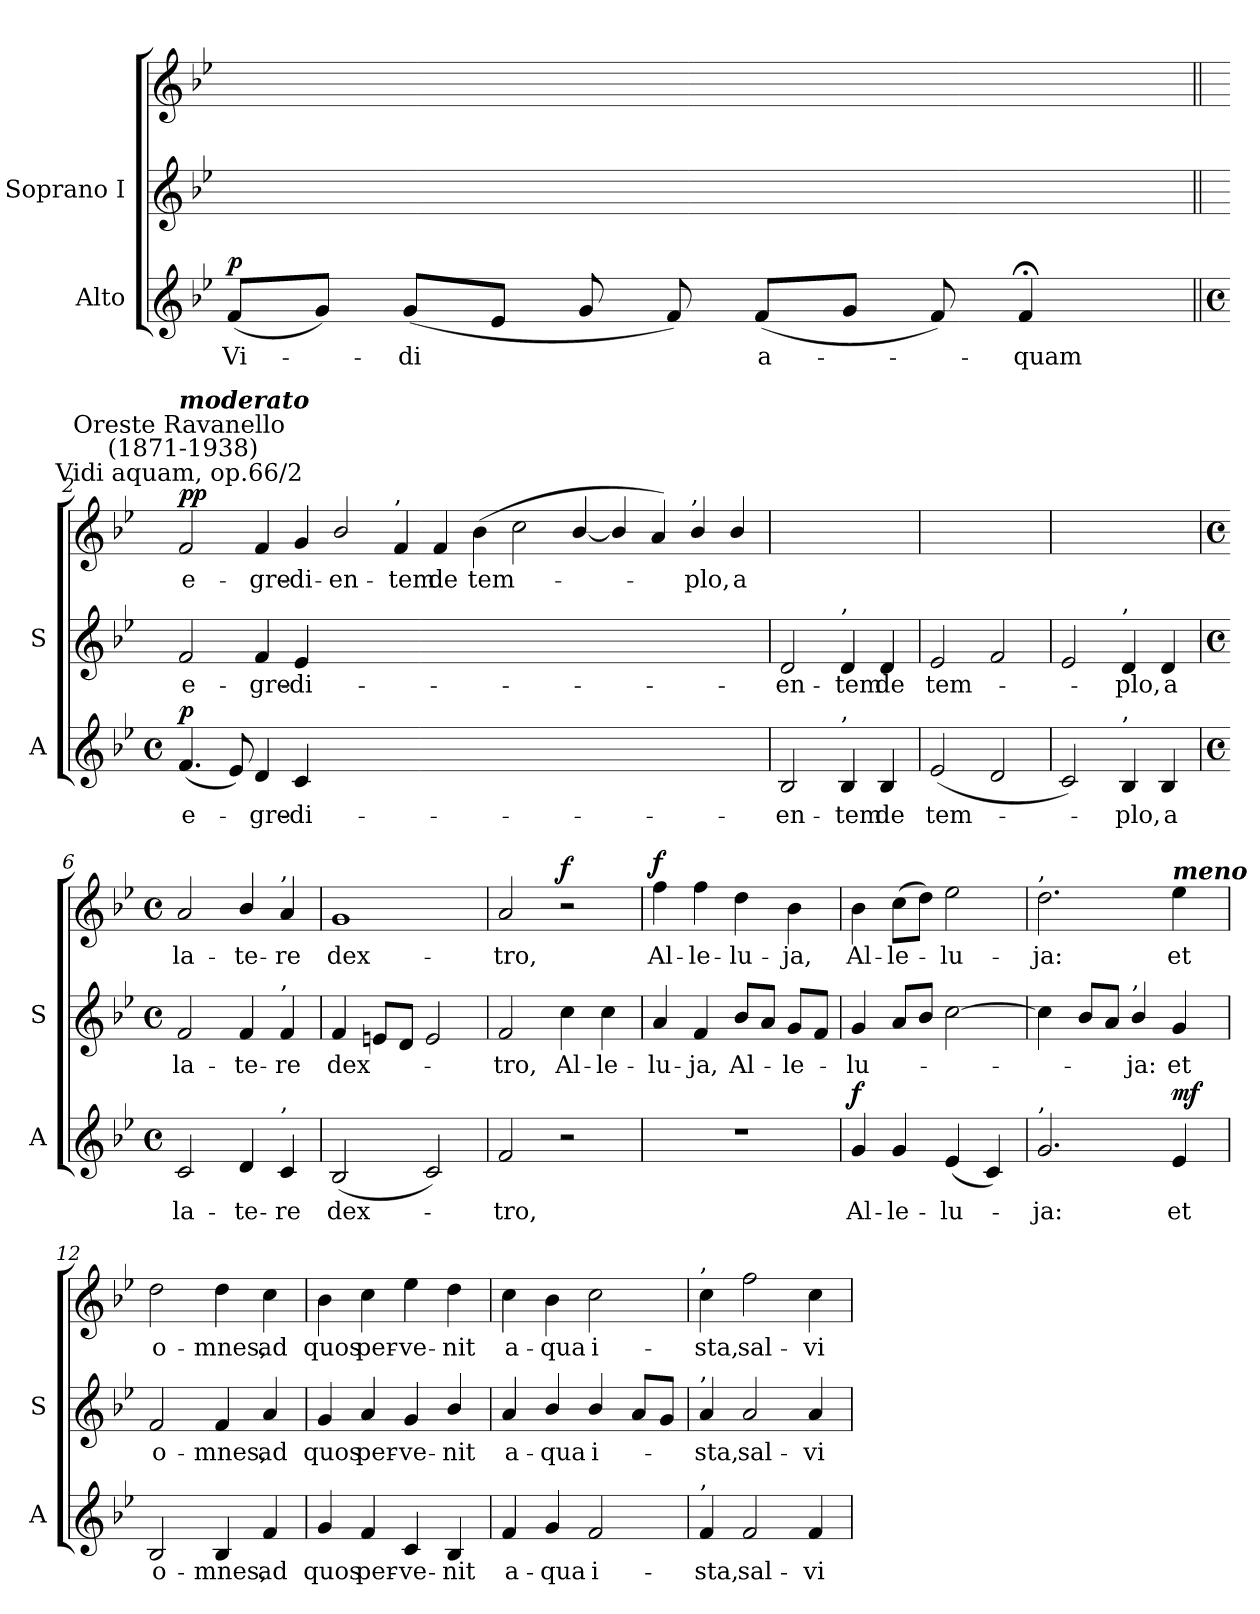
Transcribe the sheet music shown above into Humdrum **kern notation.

**kern	**text	**dynam	**kern	**text	**kern	**text	**dynam
*part2	*part2	*part2	*part1	*part1	*part1	*part1	*part1
*staff3	*staff3	*staff3	*staff2	*staff2	*staff1	*staff1	*staff1/2
*I"Alto	*	*	*I"Soprano I	*	*	*	*
*I'A	*	*	*I'S	*	*	*	*
*clefG2	*	*	*clefG2	*	*clefG2	*	*
*k[b-e-]	*	*	*k[b-e-]	*	*k[b-e-]	*	*
*B-:	*	*	*B-:	*	*B-:	*	*
=1	=1	=1	=1	=1	=1	=1	=1
!	!LO:LY:b	!LO:DY:b	!	!	!	!	!
(<8fL	Vi-	p	2ryy	.	2ryy	.	.
8gJ)	.	.	.	.	.	.	.
!	!LO:LY:b	!	!	!	!	!	!
(<8gL	di	.	.	.	.	.	.
8e-J	.	.	.	.	.	.	.
8g	.	.	2ryy	.	2ryy	.	.
8f)	.	.	.	.	.	.	.
!	!LO:LY:b	!	!	!	!	!	!
(<8fL	a-	.	.	.	.	.	.
8gJ	.	.	.	.	.	.	.
8f)	.	.	4ryy	.	4ryy	.	.
!	!LO:LY:b	!	!	!	!	!	!
4f;<	quam	.	.	.	.	.	.
.	.	.	8ryy	.	8ryy	.	.
=2||	=2||	=2||	=2||	=2||	=2||	=2||	=2||
*M4/4	*	*	*	*	*	*	*
*met(c)	*	*	*	*	*	*	*
!	!	!	!	!	!LO:TX:a:cj:t=Vidi aquam, op.66/2	!	!
!	!	!	!	!	!LO:TX:a:cj:t=Oreste Ravanello\n (1871-1938)	!	!
!	!	!	!	!	!LO:TX:a:Bi:t=moderato	!	!
!	!LO:LY:b	!LO:DY:b	!	!LO:LY:b	!	!LO:LY:b	!LO:DY:b=2
!	!	!	!	!	!	!	!LO:DY:n=1:b
(<4.f	e-	p	2f	e-	2f	e-	p p
8e-)	.	.	.	.	.	.	.
!	!LO:LY:b	!	!	!LO:LY:b	!	!LO:LY:b	!
4d	gre-	.	4f	-gre-	4f	-gre-	.
!	!LO:LY:b	!	!	!LO:LY:b	!	!LO:LY:b	!
4c	-di-	.	4e-	-di-	4g	-di-	.
!	!	!	!	!	!	!LO:LY:b	!
0.ryy	.	.	0.ryy	.	2b-/	-en-	.
!	!	!	!	!	!LO:TX:a:t=,	!	!
!	!	!	!	!	!	!LO:LY:b	!
.	.	.	.	.	4f	-tem	.
!	!	!	!	!	!	!LO:LY:b	!
.	.	.	.	.	4f	de	.
!	!	!	!	!	!	!LO:LY:b	!
.	.	.	.	.	(<4b-	tem-	.
.	.	.	.	.	2cc	.	.
.	.	.	.	.	[4b-/	.	.
.	.	.	.	.	4b-/]	.	.
.	.	.	.	.	4a)	.	.
!	!	!	!	!	!LO:TX:a:t=,	!	!
!	!	!	!	!	!	!LO:LY:b	!
.	.	.	.	.	4b-/	plo,	.
!	!	!	!	!	!	!LO:LY:b	!
.	.	.	.	.	4b-/	a	.
=3	=3	=3	=3	=3	=3	=3	=3
!	!LO:LY:b	!	!	!LO:LY:b	!	!	!
2B-	-en-	.	2d	-en-	1ryy	.	.
!	!	!	!LO:TX:a:t=,	!	!	!	!
!LO:TX:a:t=,	!	!	!	!	!	!	!
!	!LO:LY:b	!	!	!LO:LY:b	!	!	!
4B-	-tem	.	4d	-tem	.	.	.
!	!LO:LY:b	!	!	!LO:LY:b	!	!	!
4B-	de	.	4d	de	.	.	.
=4	=4	=4	=4	=4	=4	=4	=4
!	!LO:LY:b	!	!	!LO:LY:b	!	!	!
(<2e-	tem-	.	2e-	tem-	1ryy	.	.
2d	.	.	2f	.	.	.	.
=5	=5	=5	=5	=5	=5	=5	=5
2c)	.	.	2e-	.	1ryy	.	.
!	!	!	!LO:TX:a:t=,	!	!	!	!
!LO:TX:a:t=,	!	!	!	!	!	!	!
!	!LO:LY:b	!	!	!LO:LY:b	!	!	!
4B-	plo,	.	4d	plo,	.	.	.
!	!LO:LY:b	!	!	!LO:LY:b	!	!	!
4B-	a	.	4d	a	.	.	.
!!LO:LB:g=z
=6	=6	=6	=6	=6	=6	=6	=6
*M4/4	*	*	*M4/4	*	*M4/4	*	*
*met(c)	*	*	*met(c)	*	*met(c)	*	*
!	!LO:LY:b	!	!	!LO:LY:b	!	!LO:LY:b	!
2c	la-	.	2f	la-	2a	la-	.
!	!LO:LY:b	!	!	!LO:LY:b	!	!LO:LY:b	!
4d	-te-	.	4f	-te-	4b-/	-te-	.
!	!	!	!	!	!LO:TX:a:t=,	!	!
!	!	!	!LO:TX:a:t=,	!	!	!	!
!LO:TX:a:t=,	!	!	!	!	!	!	!
!	!LO:LY:b	!	!	!LO:LY:b	!	!LO:LY:b	!
4c	-re	.	4f	-re	4a	-re	.
=7	=7	=7	=7	=7	=7	=7	=7
!	!LO:LY:b	!	!	!LO:LY:b	!	!LO:LY:b	!
(<2B-	dex-	.	4f	-dex-	1g	dex-	.
.	.	.	8enL	.	.	.	.
.	.	.	8dJ	.	.	.	.
2c)	.	.	2e	.	.	.	.
=8	=8	=8	=8	=8	=8	=8	=8
!	!LO:LY:b	!	!	!LO:LY:b	!	!LO:LY:b	!
2f	tro,	.	2f	tro,	2a	tro,	.
!	!	!	!	!LO:LY:b	!	!	!LO:DY:b=2
2r	.	.	4cc	Al-	2r	.	f
!	!	!	!	!LO:LY:b	!	!	!
.	.	.	4cc	-le-	.	.	.
=9	=9	=9	=9	=9	=9	=9	=9
!	!	!	!	!LO:LY:b	!	!LO:LY:b	!LO:DY:b
1r	.	.	4a	lu-	4ff	-Al-	f
!	!	!	!	!LO:LY:b	!	!LO:LY:b	!
.	.	.	4f	-ja,	4ff	-le-	.
!	!	!	!	!LO:LY:b	!	!LO:LY:b	!
.	.	.	8b-L	Al-	4dd	-lu-	.
.	.	.	8aJ	.	.	.	.
!	!	!	!	!LO:LY:b	!	!LO:LY:b	!
.	.	.	8gL	le-	4b-	-ja,	.
.	.	.	8fJ	.	.	.	.
=10	=10	=10	=10	=10	=10	=10	=10
!	!LO:LY:b	!LO:DY:b	!	!LO:LY:b	!	!LO:LY:b	!
4g	Al-	f	4g	-lu-	4b-	Al-	.
!	!LO:LY:b	!	!	!	!	!LO:LY:b	!
4g	-le-	.	8aL	.	(>8ccL	-le-	.
.	.	.	8b-J	.	8ddJ)	.	.
!	!LO:LY:b	!	!	!	!	!LO:LY:b	!
(<4e-	-lu-	.	[2cc	.	2ee-	lu-	.
4c)	.	.	.	.	.	.	.
=11	=11	=11	=11	=11	=11	=11	=11
!	!	!	!	!	!LO:TX:a:t=,	!	!
!LO:TX:a:t=,	!	!	!	!	!	!	!
!	!LO:LY:b	!	!	!	!	!LO:LY:b	!
2.g	ja:	.	4cc]	.	2.dd	ja:	.
.	.	.	8b-L	.	.	.	.
.	.	.	8aJ	.	.	.	.
!	!	!	!LO:TX:a:t=,	!	!	!	!
!	!	!	!	!LO:LY:b	!	!	!
.	.	.	4b-/	ja:	.	.	.
!	!	!	!	!	!LO:TX:a:Bi:t=meno	!	!
!	!LO:LY:b	!LO:DY:b	!	!LO:LY:b	!	!LO:LY:b	!LO:DY:b=2
!	!	!	!	!	!	!	!LO:DY:n=1:b
4e-	et	mf	4g	et	4ee-	et	mf mf
=12	=12	=12	=12	=12	=12	=12	=12
!	!LO:LY:b	!	!	!LO:LY:b	!	!LO:LY:b	!
2B-	o-	.	2f	o-	2dd	o-	.
!	!LO:LY:b	!	!	!LO:LY:b	!	!LO:LY:b	!
4B-	-mnes,	.	4f	-mnes,	4dd	-mnes,	.
!	!LO:LY:b	!	!	!LO:LY:b	!	!LO:LY:b	!
4f	ad	.	4a	ad	4cc	ad	.
!!LO:LB:g=z
=13	=13	=13	=13	=13	=13	=13	=13
!	!LO:LY:b	!	!	!LO:LY:b	!	!LO:LY:b	!
4g	quos	.	4g	quos	4b-	quos	.
!	!LO:LY:b	!	!	!LO:LY:b	!	!LO:LY:b	!
4f	per-	.	4a	per-	4cc	per-	.
!	!LO:LY:b	!	!	!LO:LY:b	!	!LO:LY:b	!
4c	-ve-	.	4g	-ve-	4ee-	-ve-	.
!	!LO:LY:b	!	!	!LO:LY:b	!	!LO:LY:b	!
4B-	-nit	.	4b-/	-nit	4dd	-nit	.
=14	=14	=14	=14	=14	=14	=14	=14
!	!LO:LY:b	!	!	!LO:LY:b	!	!LO:LY:b	!
4f	a-	.	4a	-a-	4cc	a-	.
!	!LO:LY:b	!	!	!LO:LY:b	!	!LO:LY:b	!
4g	-qua	.	4b-/	-qua	4b-	-qua	.
!	!LO:LY:b	!	!	!LO:LY:b	!	!LO:LY:b	!
2f	i-	.	4b-/	i-	2cc	i-	.
.	.	.	8aL	.	.	.	.
.	.	.	8gJ	.	.	.	.
=15	=15	=15	=15	=15	=15	=15	=15
!	!	!	!	!	!LO:TX:a:t=,	!	!
!	!	!	!LO:TX:a:t=,	!	!	!	!
!LO:TX:a:t=,	!	!	!	!	!	!	!
!	!LO:LY:b	!	!	!LO:LY:b	!	!LO:LY:b	!
4f	-sta,	.	4a	sta,	4cc	sta,	.
!	!LO:LY:b	!	!	!LO:LY:b	!	!LO:LY:b	!
2f	sal-	.	2a	sal-	2ff	sal-	.
!	!LO:LY:b	!	!	!LO:LY:b	!	!LO:LY:b	!
4f	-vi	.	4a	-vi	4cc	-vi	.
=	=	=	=	=	=	=	=
*-	*-	*-	*-	*-	*-	*-	*-
